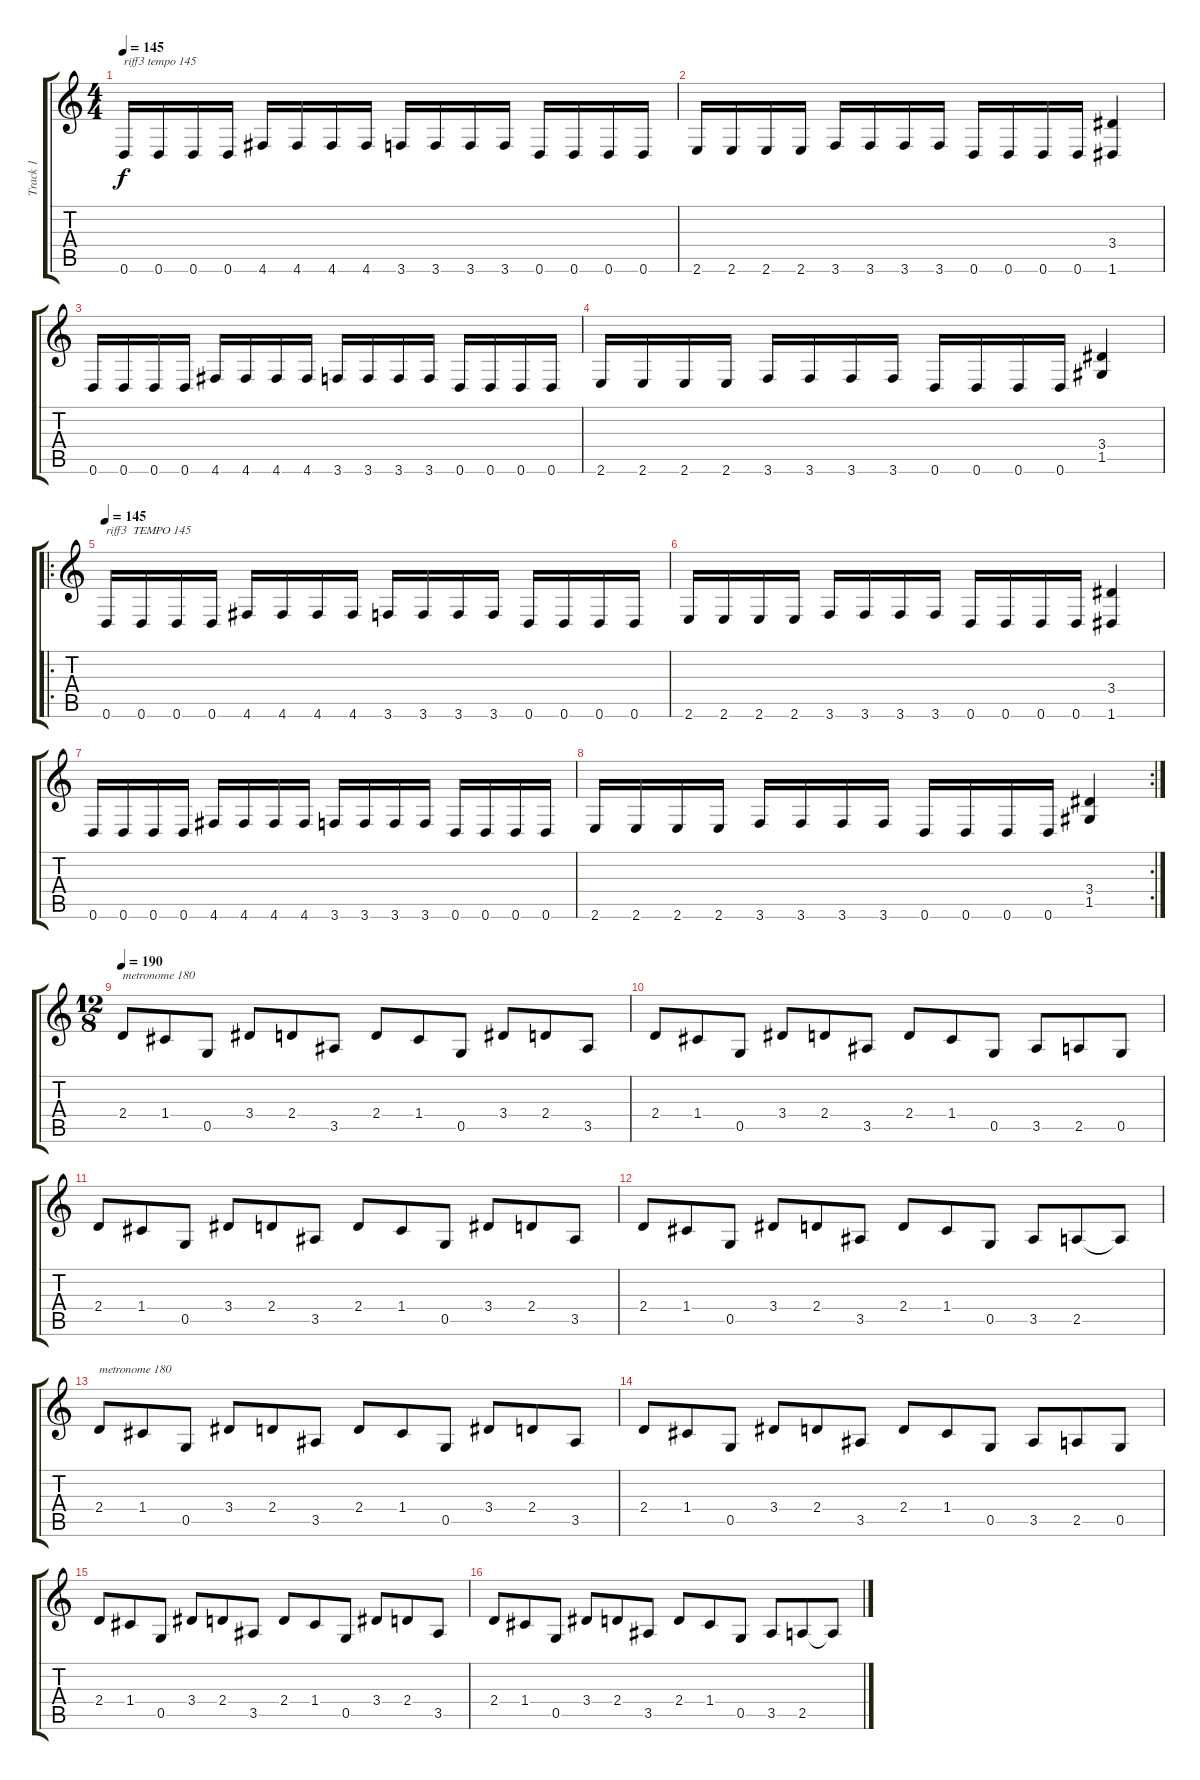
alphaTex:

\track ("Track 1" "Track 1") {instrument distortionguitar}
\staff {score tabs}
\tuning (D4 A3 F3 C3 G2 D2) {hide}
\ts (4 4)
\tempo 145
\clef g2
\ks c
0.6.16{txt "riff3 tempo 145" dy f} 0.6.16 0.6.16 0.6.16 4.6.16 4.6.16 4.6.16 4.6.16 3.6.16 3.6.16 3.6.16 3.6.16 0.6.16 0.6.16 0.6.16 0.6.16 |
2.6.16 2.6.16 2.6.16 2.6.16 3.6.16 3.6.16 3.6.16 3.6.16 0.6.16 0.6.16 0.6.16 0.6.16 (3.4 1.6).4 |
0.6.16 0.6.16 0.6.16 0.6.16 4.6.16 4.6.16 4.6.16 4.6.16 3.6.16 3.6.16 3.6.16 3.6.16 0.6.16 0.6.16 0.6.16 0.6.16 |
2.6.16 2.6.16 2.6.16 2.6.16 3.6.16 3.6.16 3.6.16 3.6.16 0.6.16 0.6.16 0.6.16 0.6.16 (3.4 1.5).4 |
\ro
\tempo 145
0.6.16{txt "riff3  TEMPO 145"} 0.6.16 0.6.16 0.6.16 4.6.16 4.6.16 4.6.16 4.6.16 3.6.16 3.6.16 3.6.16 3.6.16 0.6.16 0.6.16 0.6.16 0.6.16 |
2.6.16 2.6.16 2.6.16 2.6.16 3.6.16 3.6.16 3.6.16 3.6.16 0.6.16 0.6.16 0.6.16 0.6.16 (3.4 1.6).4 |
0.6.16 0.6.16 0.6.16 0.6.16 4.6.16 4.6.16 4.6.16 4.6.16 3.6.16 3.6.16 3.6.16 3.6.16 0.6.16 0.6.16 0.6.16 0.6.16 |
\rc 2
2.6.16 2.6.16 2.6.16 2.6.16 3.6.16 3.6.16 3.6.16 3.6.16 0.6.16 0.6.16 0.6.16 0.6.16 (3.4 1.5).4 |
\ts (12 8)
\tempo 190
2.4.8{txt "metronome 180"} 1.4.8 0.5.8 3.4.8 2.4.8 3.5.8 2.4.8 1.4.8 0.5.8 3.4.8 2.4.8 3.5.8 |
2.4.8 1.4.8 0.5.8 3.4.8 2.4.8 3.5.8 2.4.8 1.4.8 0.5.8 3.5.8 2.5.8 0.5.8 |
2.4.8 1.4.8 0.5.8 3.4.8 2.4.8 3.5.8 2.4.8 1.4.8 0.5.8 3.4.8 2.4.8 3.5.8 |
2.4.8 1.4.8 0.5.8 3.4.8 2.4.8 3.5.8 2.4.8 1.4.8 0.5.8 3.5.8 2.5.8 2.5{t}.8 |
2.4.8{txt "metronome 180"} 1.4.8 0.5.8 3.4.8 2.4.8 3.5.8 2.4.8 1.4.8 0.5.8 3.4.8 2.4.8 3.5.8 |
2.4.8 1.4.8 0.5.8 3.4.8 2.4.8 3.5.8 2.4.8 1.4.8 0.5.8 3.5.8 2.5.8 0.5.8 |
2.4.8 1.4.8 0.5.8 3.4.8 2.4.8 3.5.8 2.4.8 1.4.8 0.5.8 3.4.8 2.4.8 3.5.8 |
2.4.8 1.4.8 0.5.8 3.4.8 2.4.8 3.5.8 2.4.8 1.4.8 0.5.8 3.5.8 2.5.8 2.5{t}.8
